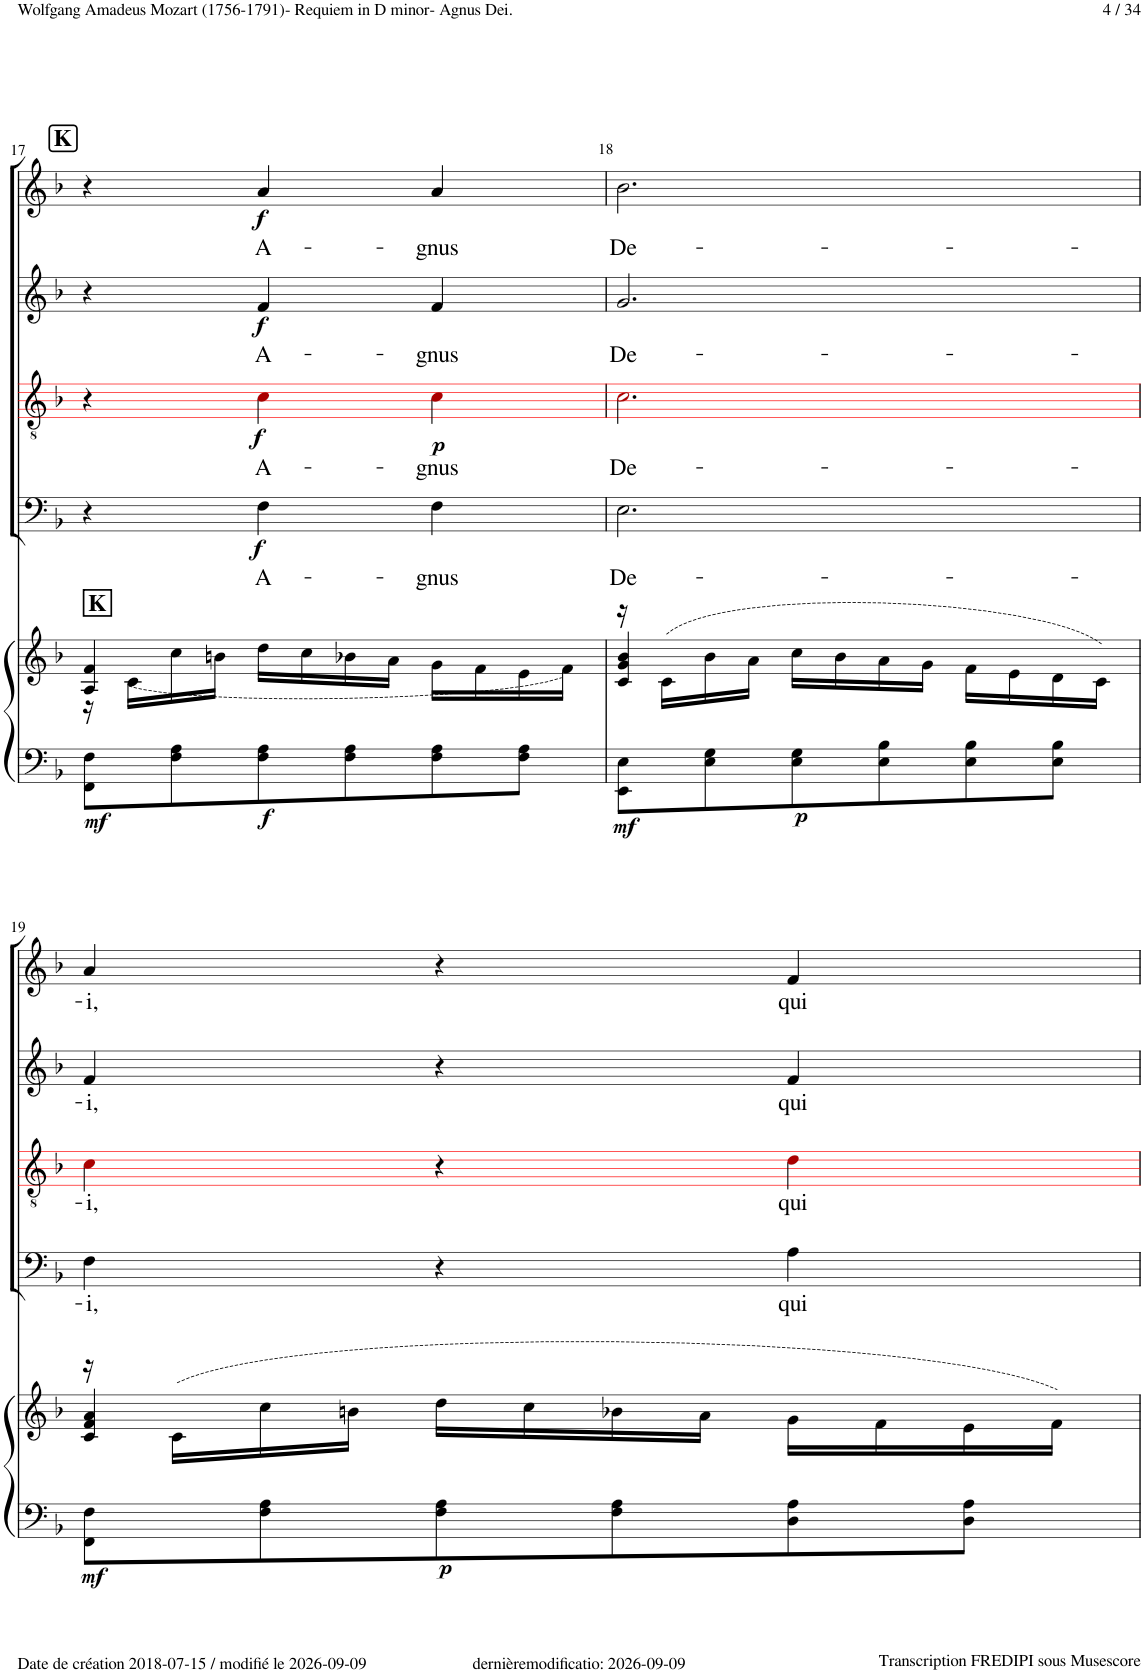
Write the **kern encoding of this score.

**kern	**kern	**dynam	**kern	**text	**dynam	**kern	**text	**dynam	**kern	**text	**dynam	**kern	**text	**dynam
*part5	*part5	*part5	*part4	*part4	*part4	*part3	*part3	*part3	*part2	*part2	*part2	*part1	*part1	*part1
*staff6	*staff5	*staff5/6	*staff4	*staff4	*staff4	*staff3	*staff3	*staff3	*staff2	*staff2	*staff2	*staff1	*staff1	*staff1
*I"Piano	*	*	*I"Bass	*	*	*I"Tenor	*	*	*I"Alto	*	*	*I"Soprano	*	*
*I'Pno	*	*	*	*	*	*	*	*	*	*	*	*	*	*
!!LO:PB:g=z
*clefF4	*clefG2	*	*clefF4	*	*	*clefGv2	*	*	*clefG2	*	*	*clefG2	*	*
*	*	*	*	*	*	*ITrd8c14	*	*	*	*	*	*	*	*
*k[b-]	*k[b-]	*	*k[b-]	*	*	*k[b-]	*	*	*k[b-]	*	*	*k[b-]	*	*
*M3/4	*M3/4	*	*M3/4	*	*	*M3/4	*	*	*M3/4	*	*	*M3/4	*	*
=17	=17	=17	=17	=17	=17	=17	=17	=17	=17	=17	=17	=17	=17	=17
*	*^	*	*	*	*	*	*	*	*	*	*	*	*	*
!	!LO:TX:a:B:t=K	!	!	!	!	!	!	!	!	!	!	!	!	!	!
!	!	!	!LO:DY:b=2	!	!	!	!	!	!	!	!	!	!	!	!
8FF\ 8F\L	4A/ 4f/	16r	mf	4r	.	.	4r	.	.	4r	.	.	4r	.	.
.	.	(16c\LL	.	.	.	.	.	.	.	.	.	.	.	.	.
8F\ 8A\	.	16cc\	.	.	.	.	.	.	.	.	.	.	.	.	.
.	.	16bn\JJ	.	.	.	.	.	.	.	.	.	.	.	.	.
!	!	!	!LO:DY:b=2	!	!LO:LY:b	!LO:DY:b	!	!LO:LY:b	!LO:DY:b	!	!LO:LY:b	!LO:DY:b	!	!LO:LY:b	!LO:DY:b
8F\ 8A\	2ryy	16dd\LL	f	4F!\	A-	f	4c!i\	A-	f	4f!/	A-	f	4a!/	A-	f
.	.	16cc\	.	.	.	.	.	.	.	.	.	.	.	.	.
8F\ 8A\	.	16b-X\	.	.	.	.	.	.	.	.	.	.	.	.	.
.	.	16a\JJ	.	.	.	.	.	.	.	.	.	.	.	.	.
!	!	!	!	!	!LO:LY:b	!	!	!LO:LY:b	!LO:DY:b	!	!LO:LY:b	!	!	!LO:LY:b	!
8F\ 8A\	.	16g\LL	.	4F!\	-gnus	.	4c!i\	-gnus	p	4f!/	-gnus	.	4a!/	-gnus	.
.	.	16f\	.	.	.	.	.	.	.	.	.	.	.	.	.
8F\ 8A\J	.	16e\	.	.	.	.	.	.	.	.	.	.	.	.	.
.	.	16f\JJ)	.	.	.	.	.	.	.	.	.	.	.	.	.
=18	=18	=18	=18	=18	=18	=18	=18	=18	=18	=18	=18	=18	=18	=18	=18
!	!	!	!LO:DY:b=2	!	!LO:LY:b	!	!	!LO:LY:b	!	!	!LO:LY:b	!	!	!LO:LY:b	!
8EE\ 8E\L	16r	4c/ 4g/ 4b-/	mf	2.E!\	De-	.	2.c!i\	De-	.	2.g!/	De-	.	2.b-!\	De-	.
.	(16c\LL	.	.	.	.	.	.	.	.	.	.	.	.	.	.
8E\ 8G\	16b-\	.	.	.	.	.	.	.	.	.	.	.	.	.	.
.	16a\JJ	.	.	.	.	.	.	.	.	.	.	.	.	.	.
!	!	!	!LO:DY:b=2	!	!	!	!	!	!	!	!	!	!	!	!
8E\ 8G\	16cc\LL	2ryy	p	.	.	.	.	.	.	.	.	.	.	.	.
.	16b-\	.	.	.	.	.	.	.	.	.	.	.	.	.	.
8E\ 8B-\	16a\	.	.	.	.	.	.	.	.	.	.	.	.	.	.
.	16g\JJ	.	.	.	.	.	.	.	.	.	.	.	.	.	.
8E\ 8B-\	16f\LL	.	.	.	.	.	.	.	.	.	.	.	.	.	.
.	16e\	.	.	.	.	.	.	.	.	.	.	.	.	.	.
8E\ 8B-\J	16d\	.	.	.	.	.	.	.	.	.	.	.	.	.	.
.	16c\JJ)	.	.	.	.	.	.	.	.	.	.	.	.	.	.
!!LO:LB:g=z
=19	=19	=19	=19	=19	=19	=19	=19	=19	=19	=19	=19	=19	=19	=19	=19
!	!	!	!LO:DY:b=2	!	!LO:LY:b	!	!	!LO:LY:b	!	!	!LO:LY:b	!	!	!LO:LY:b	!
8FF\ 8F\L	16r	4c/ 4f/ 4a/	mf	4F!\	-i,	.	4c!i\	-i,	.	4f!/	-i,	.	4a!/	-i,	.
.	(16c\LL	.	.	.	.	.	.	.	.	.	.	.	.	.	.
8F\ 8A\	16cc\	.	.	.	.	.	.	.	.	.	.	.	.	.	.
.	16bn\JJ	.	.	.	.	.	.	.	.	.	.	.	.	.	.
!	!	!	!LO:DY:b=2	!	!	!	!	!	!	!	!	!	!	!	!
8F\ 8A\	16dd\LL	2ryy	p	4r	.	.	4r	.	.	4r	.	.	4r	.	.
.	16cc\	.	.	.	.	.	.	.	.	.	.	.	.	.	.
8F\ 8A\	16b-X\	.	.	.	.	.	.	.	.	.	.	.	.	.	.
.	16a\JJ	.	.	.	.	.	.	.	.	.	.	.	.	.	.
!	!	!	!	!	!LO:LY:b	!	!	!LO:LY:b	!	!	!LO:LY:b	!	!	!LO:LY:b	!
8D\ 8A\	16g\LL	.	.	4A!\	qui	.	4d!i\	qui	.	4f!/	qui	.	4f!/	qui	.
.	16f\	.	.	.	.	.	.	.	.	.	.	.	.	.	.
8D\ 8A\J	16e\	.	.	.	.	.	.	.	.	.	.	.	.	.	.
.	16f\JJ)	.	.	.	.	.	.	.	.	.	.	.	.	.	.
*	*v	*v	*	*	*	*	*	*	*	*	*	*	*	*	*
=	=	=	=	=	=	=	=	=	=	=	=	=	=	=
*-	*-	*-	*-	*-	*-	*-	*-	*-	*-	*-	*-	*-	*-	*-
